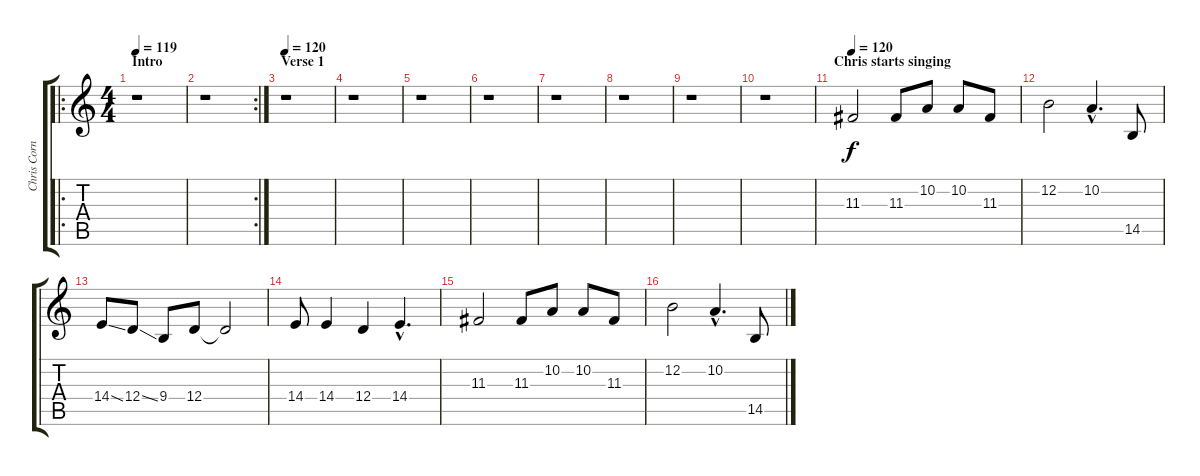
\track ("Chris Cornell" "Chris Corn") {instrument cello}
\staff {score tabs}
\tuning (E4 B3 G3 D3 A2 E2) {hide}
\ro
\ts (4 4)
\section ("" "Intro")
\tempo 119
\tempo 90
\tempo 119
\clef g2
\ks c
r.1{dy f instrument cello} |
\rc 2
r.1 |
\section ("" "Verse 1")
\tempo 119
\tempo 120
r.1 |
r.1 |
r.1 |
r.1 |
r.1 |
r.1 |
r.1 |
r.1 |
\section ("" "Chris starts singing")
\tempo 120
11.3.2 11.3.8 10.2.8 10.2.8 11.3.8 |
12.2.2 10.2{hac}.4{d} 14.5.8 |
14.4{ss}.8 12.4{ss}.8 9.4.8 12.4.8 12.4{t}.2 |
14.4.8 14.4.4 12.4.4 14.4{hac}.4{d} |
11.3.2 11.3.8 10.2.8 10.2.8 11.3.8 |
12.2.2 10.2{hac}.4{d} 14.5.8
